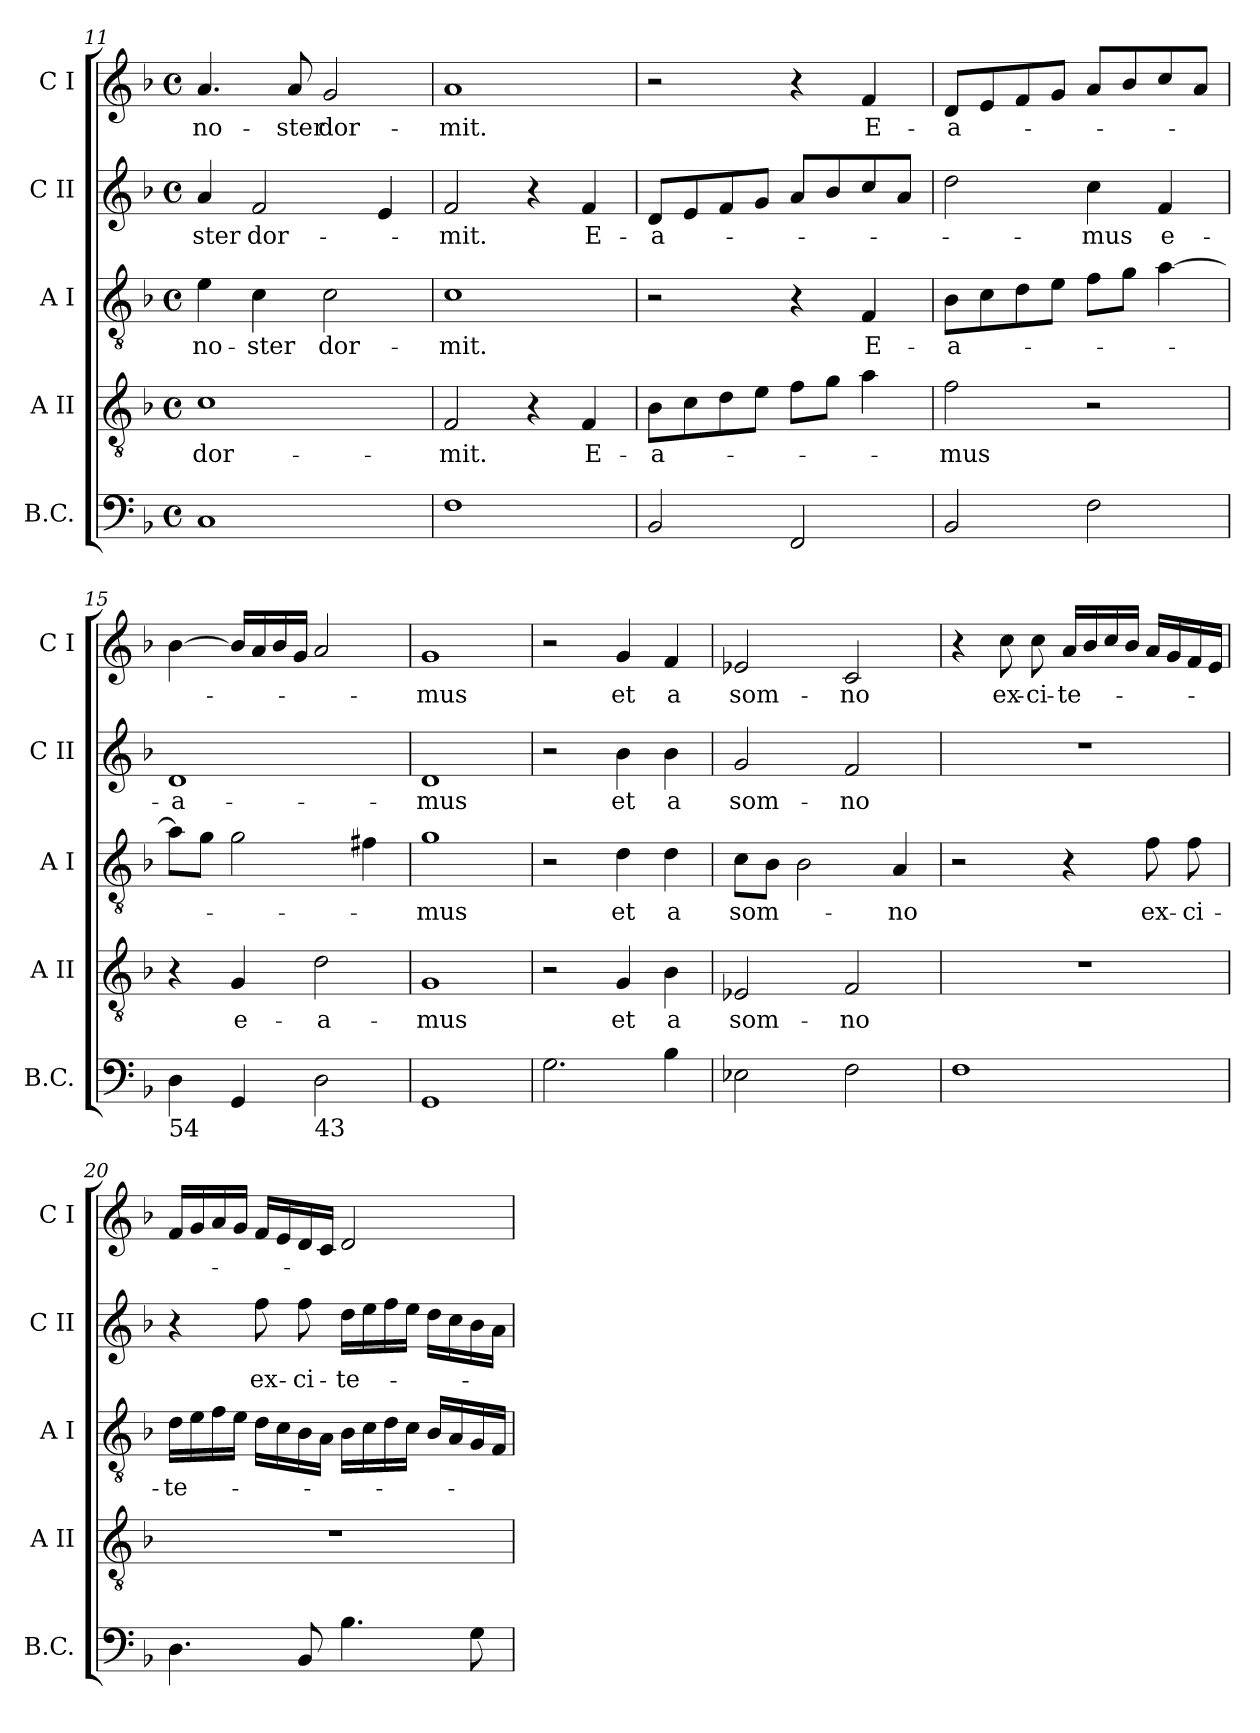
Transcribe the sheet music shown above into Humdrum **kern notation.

**kern	**kern	**text	**kern	**text	**kern	**text	**kern	**text
*part5	*part4	*part4	*part3	*part3	*part2	*part2	*part1	*part1
*staff5	*staff4	*staff4	*staff3	*staff3	*staff2	*staff2	*staff1	*staff1
*I"B.C.	*I"A II	*	*I"A I	*	*I"C II	*	*I"C I	*
*I'B.C.	*I'A II	*	*I'A I	*	*I'C II	*	*I'C I	*
*clefF4	*clefGv2	*	*clefGv2	*	*clefG2	*	*clefG2	*
*k[b-]	*k[b-]	*	*k[b-]	*	*k[b-]	*	*k[b-]	*
*F:	*F:	*	*F:	*	*F:	*	*F:	*
*M4/4	*M4/4	*	*M4/4	*	*M4/4	*	*M4/4	*
*met(c)	*met(c)	*	*met(c)	*	*met(c)	*	*met(c)	*
=11	=11	=11	=11	=11	=11	=11	=11	=11
!	!	!LO:LY:b	!	!LO:LY:b	!	!LO:LY:b	!	!LO:LY:b
1C	1c	dor-	4e\	no-	4a/	-ster	4.a/	no-
!	!	!	!	!LO:LY:b	!	!LO:LY:b	!	!
.	.	.	4c\	-ster	2f/	dor-	.	.
!	!	!	!	!	!	!	!	!LO:LY:b
.	.	.	.	.	.	.	8a/	-ster
!	!	!	!	!LO:LY:b	!	!	!	!LO:LY:b
.	.	.	2c\	dor-	.	.	2g/	dor-
.	.	.	.	.	4e/	.	.	.
=12	=12	=12	=12	=12	=12	=12	=12	=12
!	!	!LO:LY:b	!	!LO:LY:b	!	!LO:LY:b	!	!LO:LY:b
1F	2F/	-mit.	1c	-mit.	2f/	-mit.	1a	-mit.
.	4r	.	.	.	4r	.	.	.
!	!	!LO:LY:b	!	!	!	!LO:LY:b	!	!
.	4F/	E-	.	.	4f/	E-	.	.
!!LO:LB:g=z
=13	=13	=13	=13	=13	=13	=13	=13	=13
!	!	!LO:LY:b	!	!	!	!LO:LY:b	!	!
2BB-/	8B-\L	-a-	2r	.	8d/L	-a-	2r	.
.	8c\	.	.	.	8e/	.	.	.
.	8d\	.	.	.	8f/	.	.	.
.	8e\J	.	.	.	8g/J	.	.	.
2FF/	8f\L	.	4r	.	8a/L	.	4r	.
.	8g\J	.	.	.	8b-/	.	.	.
!	!	!	!	!LO:LY:b	!	!	!	!LO:LY:b
.	4a\	.	4F/	E-	8cc/	.	4f/	E-
.	.	.	.	.	8a/J	.	.	.
=14	=14	=14	=14	=14	=14	=14	=14	=14
!	!	!LO:LY:b	!	!LO:LY:b	!	!	!	!LO:LY:b
2BB-/	2f\	-mus	8B-\L	-a-	2dd\	.	8d/L	-a-
.	.	.	8c\	.	.	.	8e/	.
.	.	.	8d\	.	.	.	8f/	.
.	.	.	8e\J	.	.	.	8g/J	.
!	!	!	!	!	!	!LO:LY:b	!	!
2F\	2r	.	8f\L	.	4cc\	-mus	8a/L	.
.	.	.	8g\J	.	.	.	8b-/	.
!	!	!	!	!	!	!LO:LY:b	!	!
.	.	.	[>4a\	.	4f/	e-	8cc/	.
.	.	.	.	.	.	.	8a/J	.
=15	=15	=15	=15	=15	=15	=15	=15	=15
!LO:TX:b:t=54	!	!	!	!	!	!	!	!
!	!	!	!	!	!	!LO:LY:b:rj	!	!
4D\	4r	.	8a\L]	.	1d	-a-	[>4b-\	.
.	.	.	8g\J	.	.	.	.	.
!	!	!LO:LY:b	!	!	!	!	!	!
4GG/	4G/	e-	2g\	.	.	.	16b-/LL]	.
.	.	.	.	.	.	.	16a/	.
.	.	.	.	.	.	.	16b-/	.
.	.	.	.	.	.	.	16g/JJ	.
!LO:TX:b:t=43	!	!	!	!	!	!	!	!
!	!	!LO:LY:b	!	!	!	!	!	!
2D\	2d\	-a-	.	.	.	.	2a/	.
.	.	.	4f#X\	.	.	.	.	.
=16	=16	=16	=16	=16	=16	=16	=16	=16
!	!	!LO:LY:b	!	!LO:LY:b	!	!LO:LY:b	!	!LO:LY:b
1GG	1G	-mus	1g	-mus	1d	-mus	1g	-mus
!!LO:LB:g=z
=17	=17	=17	=17	=17	=17	=17	=17	=17
2.G\	2r	.	2r	.	2r	.	2r	.
!	!	!LO:LY:b	!	!LO:LY:b	!	!LO:LY:b	!	!LO:LY:b
.	4G/	et	4d\	et	4b-\	et	4g/	et
!	!	!LO:LY:b	!	!LO:LY:b	!	!LO:LY:b	!	!LO:LY:b
4B-\	4B-\	a	4d\	a	4b-\	a	4f/	a
=18	=18	=18	=18	=18	=18	=18	=18	=18
!	!	!LO:LY:b	!	!LO:LY:b	!	!LO:LY:b	!	!LO:LY:b
2E-X\	2E-X/	som-	8c\L	som-	2g/	som-	2e-X/	som-
.	.	.	8B-\J	.	.	.	.	.
.	.	.	2B-\	.	.	.	.	.
!	!	!LO:LY:b	!	!	!	!LO:LY:b	!	!LO:LY:b
2F\	2F/	-no	.	.	2f/	-no	2c/	-no
!	!	!	!	!LO:LY:b	!	!	!	!
.	.	.	4A/	-no	.	.	.	.
=19	=19	=19	=19	=19	=19	=19	=19	=19
1F	1r	.	2r	.	1r	.	4r	.
!	!	!	!	!	!	!	!	!LO:LY:b
.	.	.	.	.	.	.	8cc\	ex-
!	!	!	!	!	!	!	!	!LO:LY:b
.	.	.	.	.	.	.	8cc\	-ci-
!	!	!	!	!	!	!	!	!LO:LY:b
.	.	.	4r	.	.	.	16a/LL	-te-
.	.	.	.	.	.	.	16b-/	.
.	.	.	.	.	.	.	16cc/	.
.	.	.	.	.	.	.	16b-/JJ	.
!	!	!	!	!LO:LY:b	!	!	!	!
.	.	.	8f\	ex-	.	.	16a/LL	.
.	.	.	.	.	.	.	16g/	.
!	!	!	!	!LO:LY:b	!	!	!	!
.	.	.	8f\	-ci-	.	.	16f/	.
.	.	.	.	.	.	.	16e/JJ	.
!!LO:PB:g=z
=20	=20	=20	=20	=20	=20	=20	=20	=20
!	!	!	!	!LO:LY:b	!	!	!	!
4.D\	1r	.	16d\LL	-te-	4r	.	16f/LL	.
.	.	.	16e\	.	.	.	16g/	.
.	.	.	16f\	.	.	.	16a/	.
.	.	.	16e\JJ	.	.	.	16g/JJ	.
!	!	!	!	!	!	!LO:LY:b	!	!
.	.	.	16d\LL	.	8ff\	ex-	16f/LL	.
.	.	.	16c\	.	.	.	16e/	.
!	!	!	!	!	!	!LO:LY:b	!	!
8BB-/	.	.	16B-\	.	8ff\	-ci-	16d/	.
.	.	.	16A\JJ	.	.	.	16c/JJ	.
!	!	!	!	!	!	!LO:LY:b	!	!
4.B-\	.	.	16B-\LL	.	16dd\LL	-te-	2d/	.
.	.	.	16c\	.	16ee\	.	.	.
.	.	.	16d\	.	16ff\	.	.	.
.	.	.	16c\JJ	.	16ee\JJ	.	.	.
.	.	.	16B-/LL	.	16dd\LL	.	.	.
.	.	.	16A/	.	16cc\	.	.	.
8G\	.	.	16G/	.	16b-\	.	.	.
.	.	.	16F/JJ	.	16a\JJ	.	.	.
=	=	=	=	=	=	=	=	=
*-	*-	*-	*-	*-	*-	*-	*-	*-
